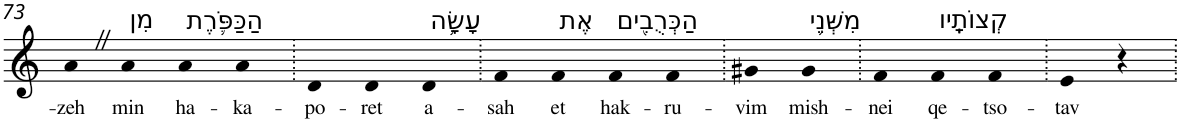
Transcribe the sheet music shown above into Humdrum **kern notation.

**kern	**text
*part1	*part1
*staff1	*staff1
*I"Piano	*
*I'Pno	*
!!LO:PB:g=z
*clefG2	*
*k[]	*
=73	=73
!	!LO:LY:b
4aZ	-zeh
!LO:TX:a:t=מִן	!
!	!LO:LY:b
4a	min
!LO:TX:a:t=הַכַּפֹּ֛רֶת	!
!	!LO:LY:b
4a	ha-
!	!LO:LY:b
4a	-ka-
=74.	=74.
!	!LO:LY:b
4d	-po-
!	!LO:LY:b
4d	-ret
!LO:TX:a:t=עָשָׂ֥ה	!
!	!LO:LY:b
4d	a-
=75.	=75.
!	!LO:LY:b
4f	-sah
!LO:TX:a:t=אֶת	!
!	!LO:LY:b
4f	et
!LO:TX:a:t=הַכְּרֻבִ֖ים	!
!	!LO:LY:b
4f	hak-
!	!LO:LY:b
4f	-ru-
=76.	=76.
!	!LO:LY:b
4g#X	-vim
!LO:TX:a:t=מִשְּׁנֵ֥י	!
!	!LO:LY:b
4g#	mish-
=77.	=77.
!	!LO:LY:b
4f	-nei
!LO:TX:a:t=קְצוֹתָֽיו	!
!	!LO:LY:b
4f	qe-
!	!LO:LY:b
4f	-tso-
=78.	=78.
!	!LO:LY:b
4e	-tav
4r	.
=.	=.
*-	*-
